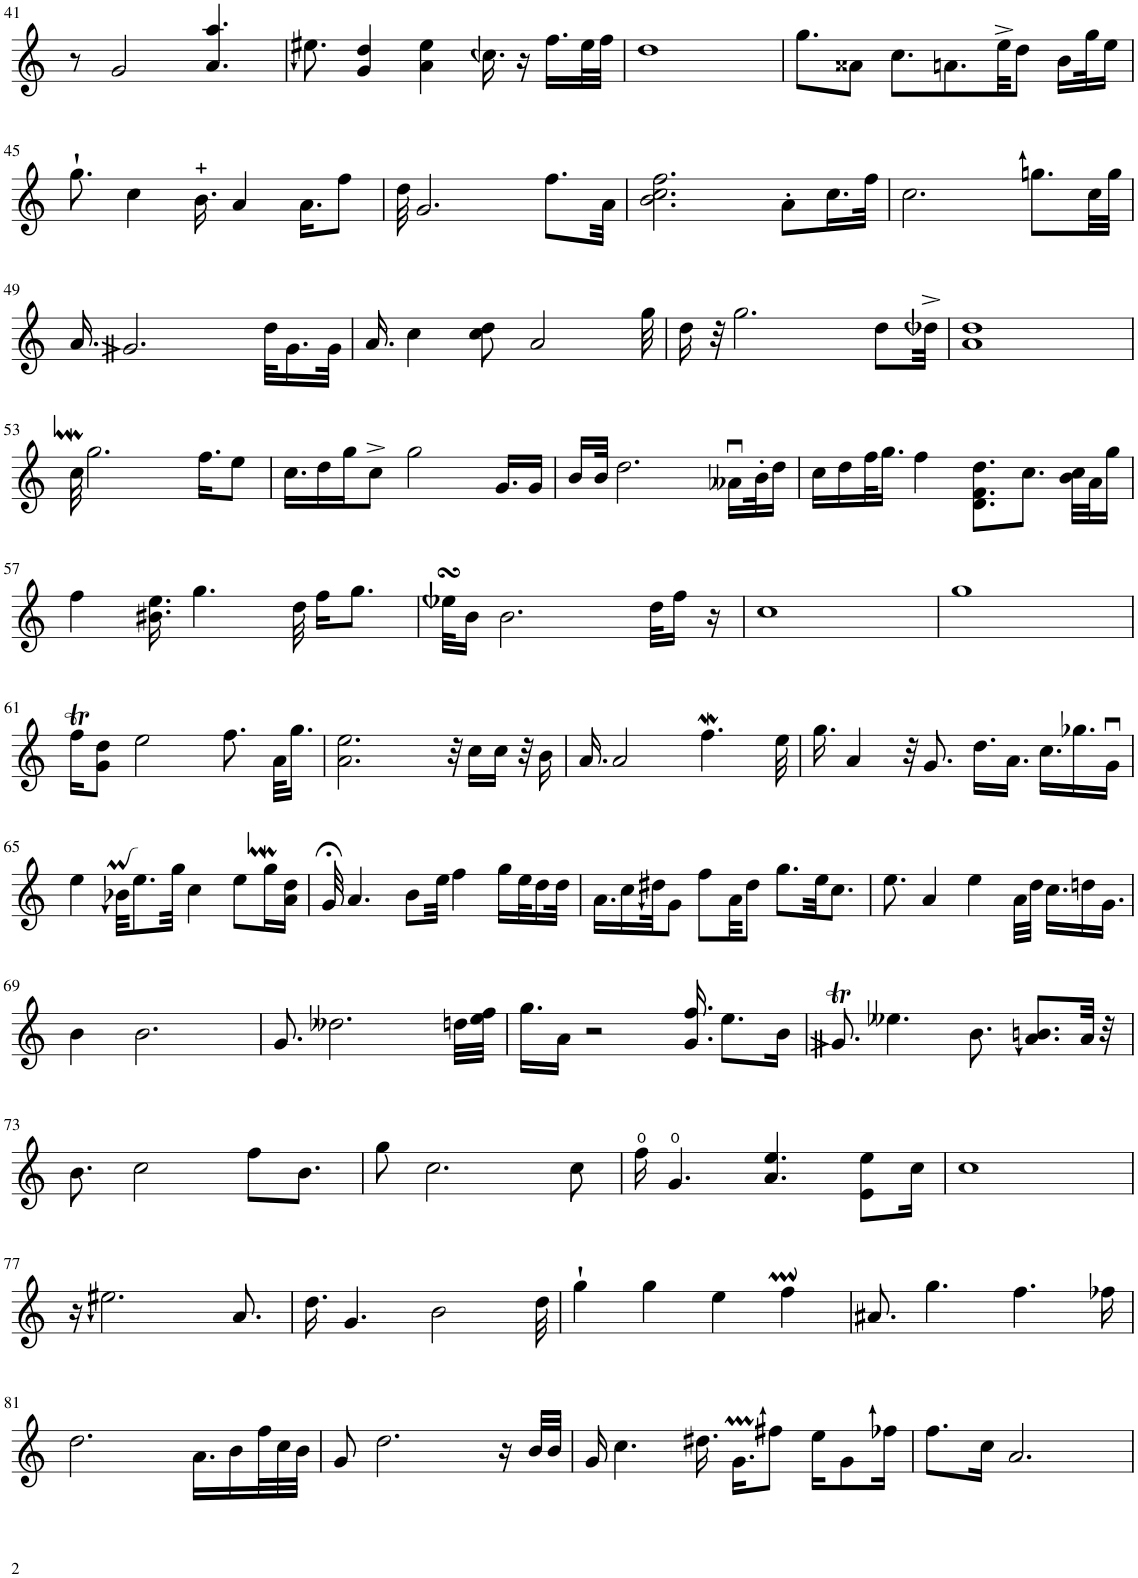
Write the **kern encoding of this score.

**kern
*part1
*staff1
*I"Piano
*I'Pno
!!LO:PB:g=z
*clefG2
*k[]
*M4/4
=41
8r
2g/
4.a/ 4.aa/
=42
8.een\
4g/ 4dd/
4a\ 4ee\
16.ccn\
16r
16.ff\LL
32ee\L
32ff\JJJ
=43
1dd
=44
8.gg\L
8a##X\J
8.cc\L
8.an\
32ee^\KK
8dd\J
16b\LL
32gg\K
16ee\JJ
!!LO:LB:g=z
=45
8.gg`\
4cc\
16.b\
4a/
16.a\KL
8ff\J
=46
32dd\
2.g/
8.ff\L
32a\Jkk
=47
2.b\ 2.cc\ 2.ff\
8a'\L
16.cc\L
32ff\JJk
=48
2.cc\
8.ggn\L
32cc\LL
32gg\JJJ
!!LO:LB:g=z
=49
16.a/
2.gn/
32dd\KLL
16.g\
32g\JJk
=50
16.a/
4cc\
8cc\ 8dd\
2a/
32gg\
=51
16dd\
32r
2.gg\
8dd\L
32ddn^\Jkk
=52
1a 1dd
!!LO:LB:g=z
=53
32ccw\
2.gg\
16.ff\KL
8ee\J
=54
16.cc\LL
16dd\
16gg\J
8cc^\J
2gg\
16.g/LL
16g/JJ
=55
16b/LL
32b/JJk
2.dd\
16a--Xu\LL
32b'\K
16dd\JJ
=56
16cc\LL
16dd\
32ff\K
16.gg\JJ
4ff\
8.d\ 8.f\ 8.dd\L
8.cc\J
32b\ 32cc\LLL
32a\J
16gg\JJ
!!LO:LB:g=z
=57
4ff\
16.b#X\ 16.ee\
4.gg\
32dd\
16ff\KL
8.gg\J
=58
32eensSSs\KLL
16b\JJ
2.b\
32dd\KLL
16ff\JJ
16r
=59
1cc
=60
1gg
!!LO:LB:g=z
=61
16ffT\KL
8g\ 8dd\J
2ee\
8.ff\
32a\KLL
16.gg\JJ
=62
2.a\ 2.ee\
32r
16cc\LL
16cc\JJ
32r
16b\
=63
16.a/
2a/
4.ffw\
32ee\
=64
16.gg\
4a/
32r
8.g/
16.dd\LL
16.a\JJ
16.cc\LL
16.gg-X\
16gu\JJ
!!LO:LB:g=z
=65
4ee\
32bn\KKL
8.ee\
32gg\Jkk
4cc\
8ee\L
16ggW\L
16a\ 16dd\JJ
=66
32g;</
4.a/
8b\L
32ee\Jkk
4ff\
16gg\LL
32ee\K
16dd\
32dd\JJk
=67
16.a\LL
16cc\
32ddn\JK
8g\J
8ff\L
32a\KK
8dd\J
8.gg\L
32ee\KK
8.cc\J
=68
8.ee\
4a/
4ee\
32a\LLL
32dd\JJJ
16.cc\LL
16ddn\
16.g\JJ
!!LO:LB:g=z
=69
4b\
2.b\
=70
8.g/
2.dd--X\
32ddn\LLL
32ee\ 32ff\JJJ
=71
16.gg\LL
16a\JJ
2r
16.g/ 16.ff/
8.ee\L
16b\Jk
=72
8.gnT/
4.ee--X\
8.b\
8.a/ 8.bn/L
32a/Jkk
32r
!!LO:LB:g=z
=73
8.b\
2cc\
8ff\L
8.b\J
=74
8gg\
2.cc\
8cc\
=75
16ff\
4.g/
4.a/ 4.ee/
8e\ 8ee\L
16cc\Jk
=76
1cc
!!LO:LB:g=z
=77
16r
2.een\
8.a/
=78
16.dd\
4.g/
2b\
32dd\
=79
4gg`\
4gg\
4ee\
4ffM\
=80
8.a#X/
4.gg\
4.ff\
16ff-X\
!!LO:LB:g=z
=81
2.dd\
16.a\LL
16b\
32ff\L
32cc\
32b\JJJ
=82
8g/
2.dd\
16r
32b/LLL
32b/JJJ
=83
16g/
4.cc\
16.dd#X\
16.gM\KL
8ffn\J
16ee\KL
8g\
16ffn\Jk
=84
8.ff\L
16cc\Jk
2.a/
=
*-
